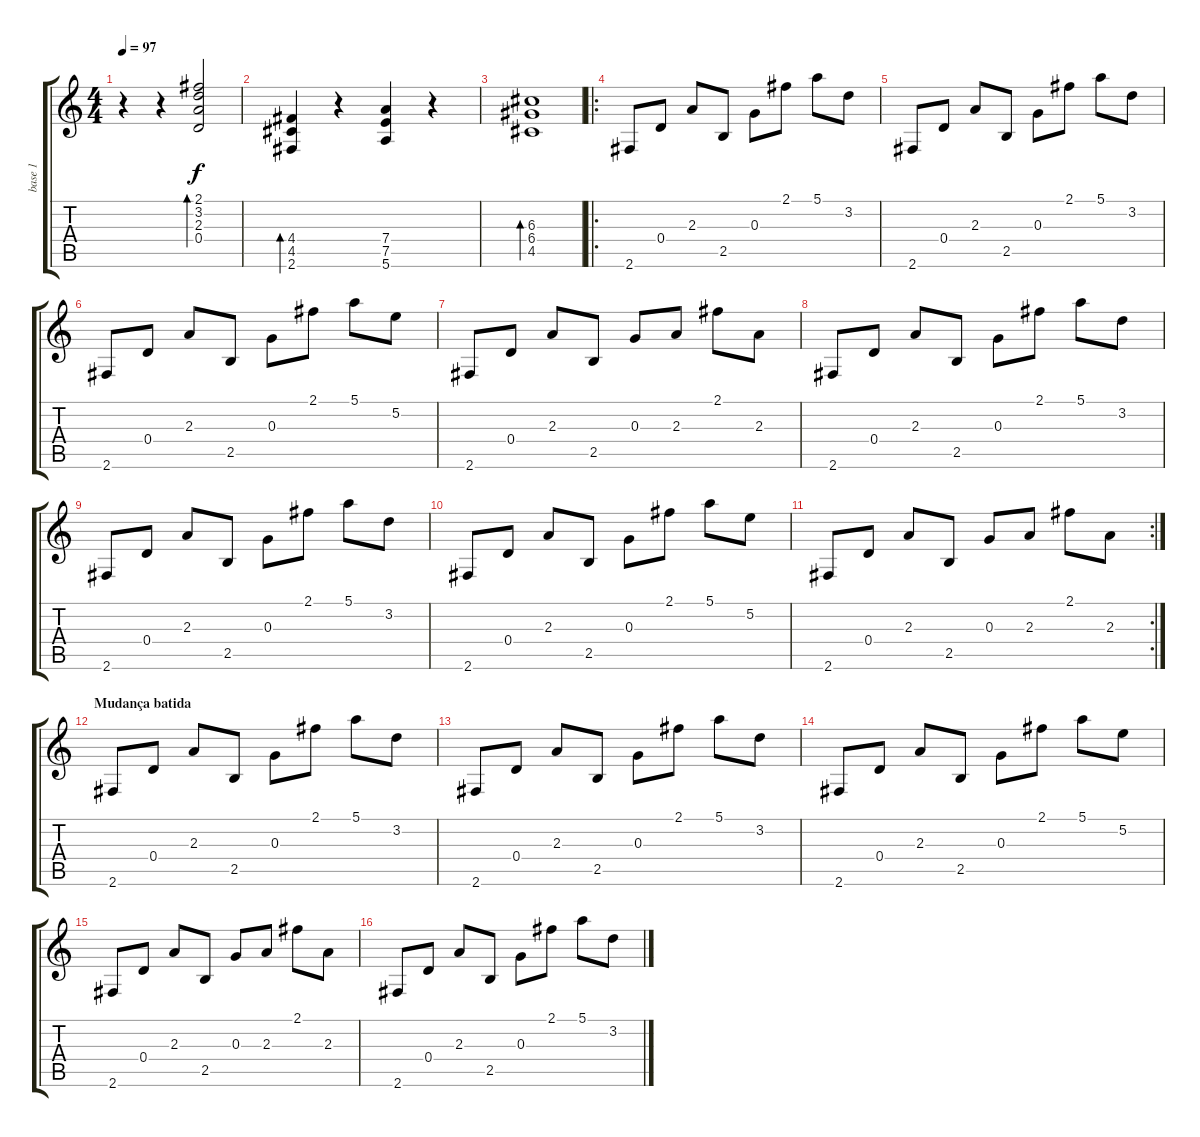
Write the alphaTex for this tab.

\track ("base 1" "base 1") {instrument acousticguitarnylon}
\staff {score tabs}
\tuning (E4 B3 G3 D3 A2 E2) {hide}
\ts (4 4)
\tempo 97
\clef g2
\ks c
r.4{dy f instrument acousticguitarnylon} r.4 (2.1 3.2 2.3 0.4).2{bd 480} |
(4.4 4.5 2.6).4{bd 480} r.4 (7.4 7.5 5.6).4 r.4 |
(6.3 6.4 4.5).1{bd 480} |
\ro
2.6.8 0.4.8 2.3.8 2.5.8 0.3.8 2.1.8 5.1.8 3.2.8 |
2.6.8 0.4.8 2.3.8 2.5.8 0.3.8 2.1.8 5.1.8 3.2.8 |
2.6.8 0.4.8 2.3.8 2.5.8 0.3.8 2.1.8 5.1.8 5.2.8 |
2.6.8 0.4.8 2.3.8 2.5.8 0.3.8 2.3.8 2.1.8 2.3.8 |
2.6.8 0.4.8 2.3.8 2.5.8 0.3.8 2.1.8 5.1.8 3.2.8 |
2.6.8 0.4.8 2.3.8 2.5.8 0.3.8 2.1.8 5.1.8 3.2.8 |
2.6.8 0.4.8 2.3.8 2.5.8 0.3.8 2.1.8 5.1.8 5.2.8 |
\rc 2
2.6.8 0.4.8 2.3.8 2.5.8 0.3.8 2.3.8 2.1.8 2.3.8 |
\section ("" "Mudança batida")
2.6.8 0.4.8 2.3.8 2.5.8 0.3.8 2.1.8 5.1.8 3.2.8 |
2.6.8 0.4.8 2.3.8 2.5.8 0.3.8 2.1.8 5.1.8 3.2.8 |
2.6.8 0.4.8 2.3.8 2.5.8 0.3.8 2.1.8 5.1.8 5.2.8 |
2.6.8 0.4.8 2.3.8 2.5.8 0.3.8 2.3.8 2.1.8 2.3.8 |
2.6.8 0.4.8 2.3.8 2.5.8 0.3.8 2.1.8 5.1.8 3.2.8
